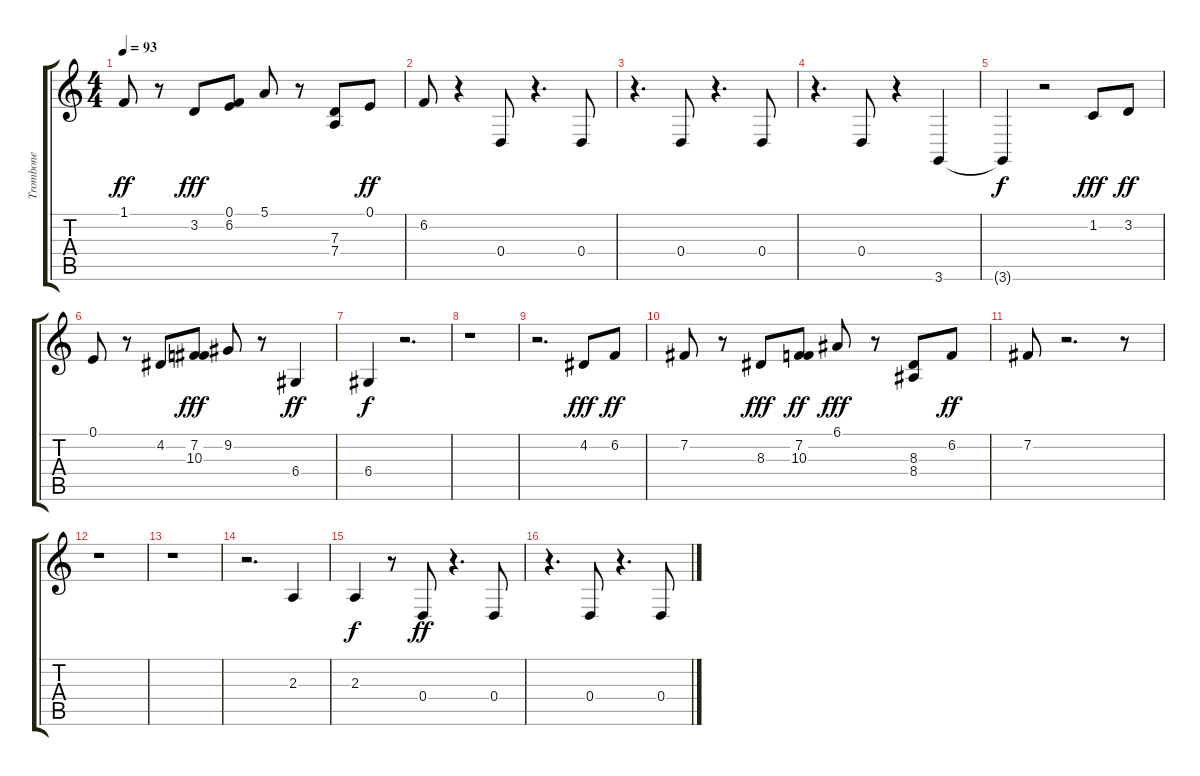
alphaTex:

\track ("Trombone" "Trombone") {instrument trombone}
\staff {score tabs}
\tuning (E4 B3 G3 D3 A2 E2) {hide}
\ts (4 4)
\tempo 93
\clef g2
\ks c
1.1.8{dy ff} r.8 3.2.8{dy fff} (0.1 6.2).8 5.1.8 r.8 (7.3 7.4).8 0.1.8{dy ff} |
6.2.8 r.4 0.4.8 r.4{d} 0.4.8 |
r.4{d} 0.4.8 r.4{d} 0.4.8 |
r.4{d} 0.4.8 r.4 3.6.4 |
3.6{t}.4{dy f} r.2 1.2.8{dy fff} 3.2.8{dy ff} |
0.1.8 r.8 4.2.8 (7.2 10.3).8{dy fff} 9.2.8 r.8 6.4.4{dy ff} |
6.4.4{dy f} r.2{d} |
r.1 |
r.2{d} 4.2.8{dy fff} 6.2.8{dy ff} |
7.2.8 r.8 8.3.8{dy fff} (7.2 10.3).8{dy ff} 6.1.8{dy fff} r.8 (8.3 8.4).8 6.2.8{dy ff} |
7.2.8 r.2{d} r.8 |
r.1 |
r.1 |
r.2{d} 2.3.4 |
2.3.4{dy f} r.8 0.4.8{dy ff} r.4{d} 0.4.8 |
r.4{d} 0.4.8 r.4{d} 0.4.8
